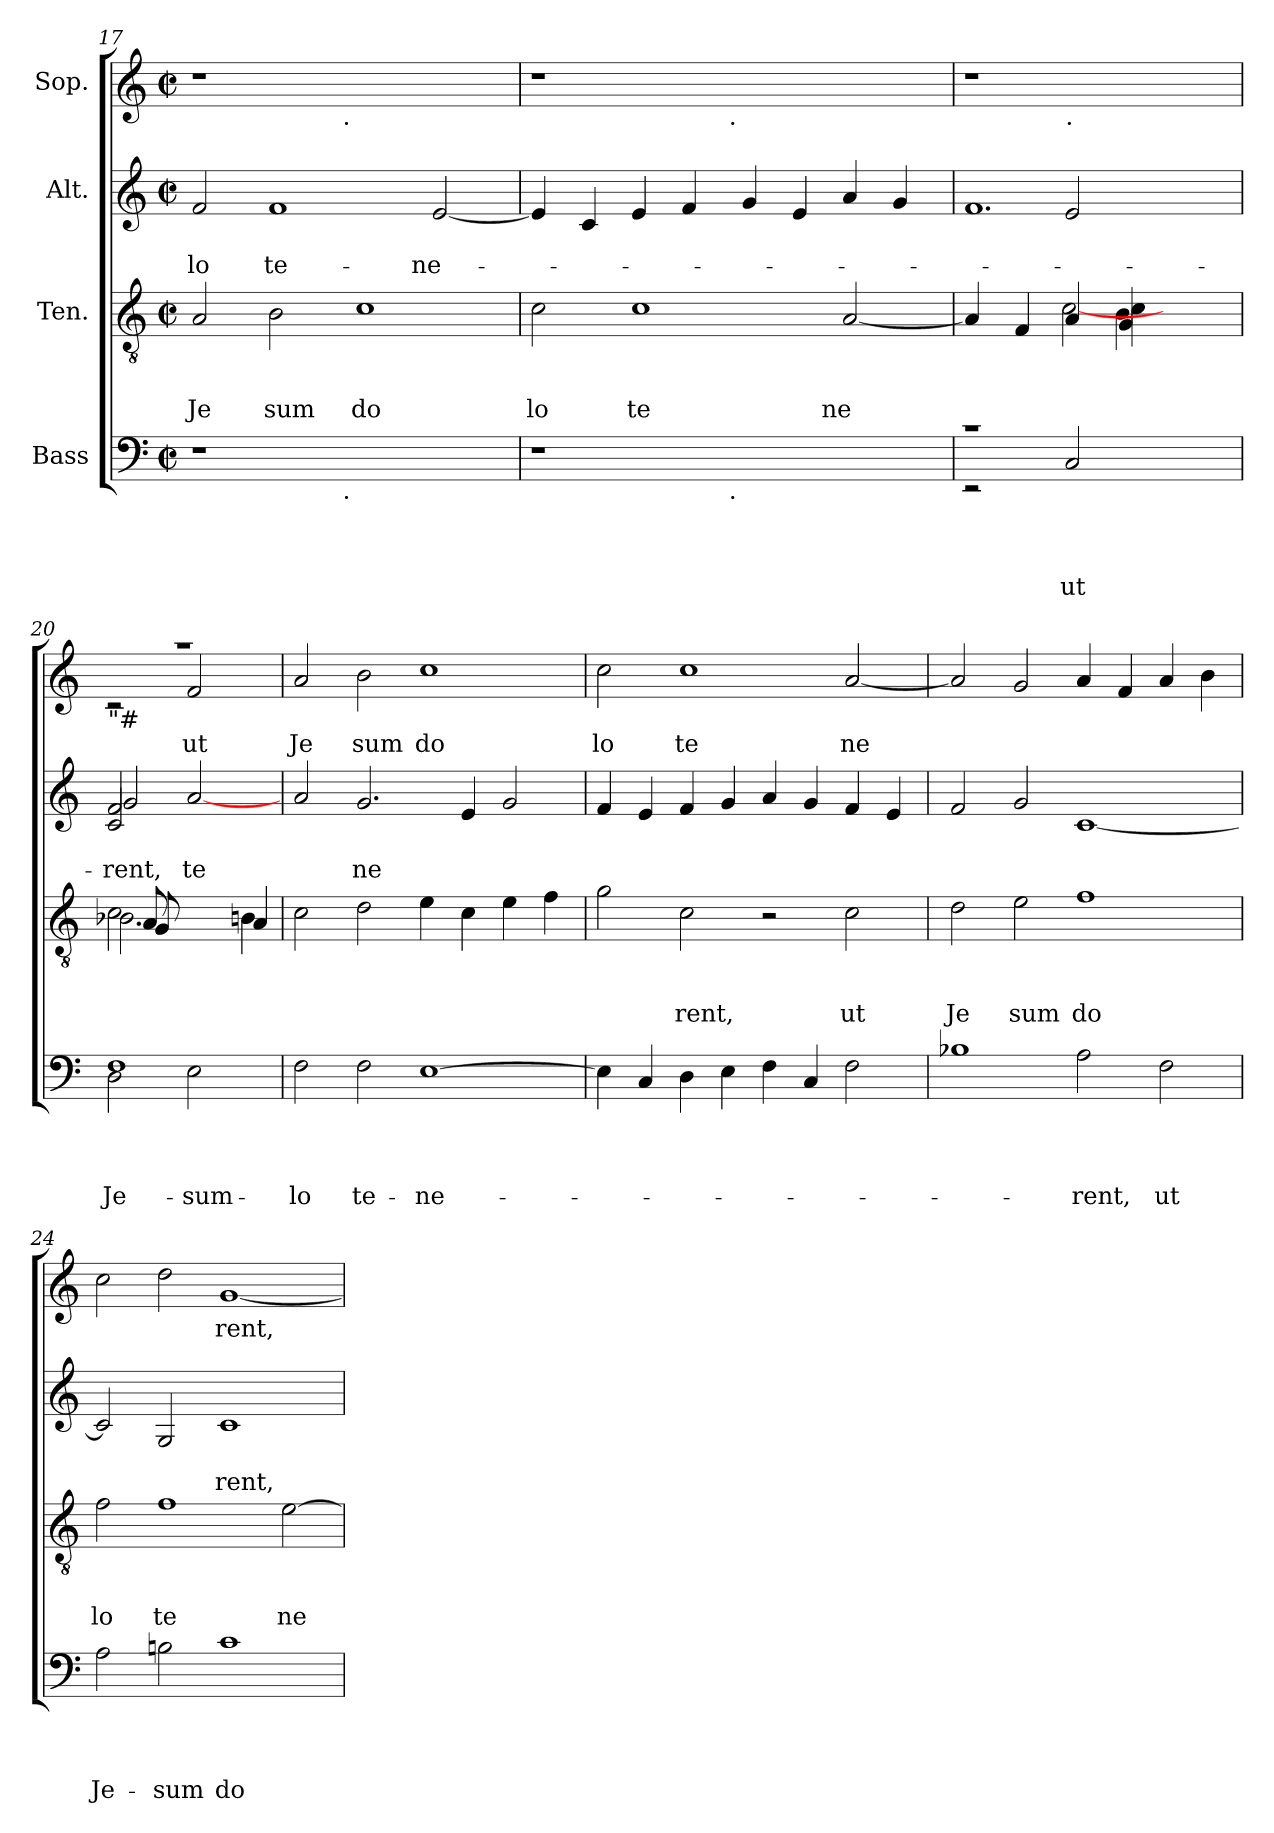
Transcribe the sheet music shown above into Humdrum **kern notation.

**kern	**text	**text	**text	**text	**kern	**text	**text	**text	**kern	**text	**text	**kern	**text
*part4	*part4	*part4	*part4	*part4	*part3	*part3	*part3	*part3	*part2	*part2	*part2	*part1	*part1
*staff4	*staff4	*staff4	*staff4	*staff4	*staff3	*staff3	*staff3	*staff3	*staff2	*staff2	*staff2	*staff1	*staff1
*I"Bass	*	*	*	*	*I"Ten.	*	*	*	*I"Alt.	*	*	*I"Sop.	*
*clefF4	*	*	*	*	*clefGv2	*	*	*	*clefG2	*	*	*clefG2	*
*k[]	*	*	*	*	*k[]	*	*	*	*k[]	*	*	*k[]	*
*C:	*	*	*	*	*C:	*	*	*	*C:	*	*	*C:	*
*M2/2	*	*	*	*	*M2/2	*	*	*	*M2/2	*	*	*M2/2	*
*met(c|)	*	*	*	*	*met(c|)	*	*	*	*met(c|)	*	*	*met(c|)	*
=17	=17	=17	=17	=17	=17	=17	=17	=17	=17	=17	=17	=17	=17
!	!	!	!	!	!	!	!	!LO:LY:b	!	!	!LO:LY:b	!	!
*^	*	*	*	*	*	*	*	*	*	*	*	*^	*
1r	2ryy	.	.	.	.	2A/	.	.	Je	2f/	.	-lo	1r	2ryy	.
!	!	!	!	!	!	!	!	!	!LO:LY:b	!	!	!LO:LY:b	!	!	!
.	4...ryy	.	.	.	.	2B\	.	.	sum	1f	.	te-	.	4...ryy	.
!	!	!	!	!	!	!	!	!	!	!	!	!	!	!LO:TX:b:t=.	!
!	!LO:TX:b:t=.	!	!	!	!	!	!	!	!	!	!	!	!	!	!
.	1ryy	.	.	.	.	.	.	.	.	.	.	.	.	1ryy	.
!	!	!	!	!	!	!	!	!	!LO:LY:b	!	!	!	!	!	!
1ryy	.	.	.	.	.	1c	.	.	do	.	.	.	1ryy	.	.
!	!	!	!	!	!	!	!	!	!	!	!	!LO:LY:b	!	!	!
.	.	.	.	.	.	.	.	.	.	[<2e/	.	-ne-	.	.	.
.	32ryy	.	.	.	.	.	.	.	.	.	.	.	.	32ryy	.
=18	=18	=18	=18	=18	=18	=18	=18	=18	=18	=18	=18	=18	=18	=18	=18
!	!	!	!	!	!	!	!	!	!LO:LY:b	!	!	!	!	!	!
1r	2ryy	.	.	.	.	2c\	.	.	lo	4e/]	.	.	1r	2ryy	.
.	.	.	.	.	.	.	.	.	.	4c/	.	.	.	.	.
!	!	!	!	!	!	!	!	!	!LO:LY:b	!	!	!	!	!	!
.	4...ryy	.	.	.	.	1c	.	.	te	4e/	.	.	.	4...ryy	.
.	.	.	.	.	.	.	.	.	.	4f/	.	.	.	.	.
!	!	!	!	!	!	!	!	!	!	!	!	!	!	!LO:TX:b:t=.	!
!	!LO:TX:b:t=.	!	!	!	!	!	!	!	!	!	!	!	!	!	!
.	1ryy	.	.	.	.	.	.	.	.	.	.	.	.	1ryy	.
1ryy	.	.	.	.	.	.	.	.	.	4g/	.	.	1ryy	.	.
.	.	.	.	.	.	.	.	.	.	4e/	.	.	.	.	.
!	!	!	!	!	!	!	!	!	!LO:LY:b	!	!	!	!	!	!
.	.	.	.	.	.	[<2A/	.	.	ne	4a/	.	.	.	.	.
.	.	.	.	.	.	.	.	.	.	4g/	.	.	.	.	.
.	32ryy	.	.	.	.	.	.	.	.	.	.	.	.	32ryy	.
=19	=19	=19	=19	=19	=19	=19	=19	=19	=19	=19	=19	=19	=19	=19	=19
*	*	*	*	*	*	*^	*	*	*	*^	*	*	*	*	*
*	*	*	*	*	*	*	*^	*	*	*	*	*	*	*	*	*	*
*	*	*	*	*	*	*	*	*^	*	*	*	*	*	*	*	*	*	*
1rc	2rEE	.	.	.	.	4A/]	2.ryy	2.ryy	2ryy	.	.	.	1.f	2ryy	.	.	1r	2ryy	.
.	.	.	.	.	.	4F/	.	.	.	.	.	.	.	.	.	.	.	.	.
!	!	!	!	!	!	!	!	!	!	!	!	!	!	!	!	!	!	!LO:TX:b:t=.	!
!	!	!	!	!	!LO:LY:b	!	!	!	!	!	!	!	!	!	!	!	!	!	!
.	2C/	.	.	.	ut	4A/	.	.	[<2c\	.	.	.	.	2e/	.	.	.	1ryy	.
.	.	.	.	.	.	4B\	4c\	4G/	.	.	.	.	.	.	.	.	.	.	.
2ryy	2ryy	.	.	.	.	2ryy	2ryy	2ryy	2ryy	.	.	.	.	2ryy	.	.	2ryy	.	.
!!LO:LB:g=z	!!
=20	=20	=20	=20	=20	=20	=20	=20	=20	=20	=20	=20	=20	=20	=20	=20	=20	=20	=20	=20
!	!	!	!	!	!	!	!	!	!	!	!	!	!	!	!	!	!LO:TX:b:t="#	!	!
!	!	!	!	!	!LO:LY:b	!	!	!	!	!	!	!	!	!	!	!	!	!	!
!	!	!	!	!	!LO:LY:b	!	!	!	!	!	!	!	!	!	!	!LO:LY:b	!	!	!
*	*	*	*	*	*	*	*	*	*	*	*	*	*	*^	*	*	*	*	*
1F	2D\	.	.	.	-Je-	2c\	2.B-X\	8A/	8G/	.	.	.	2f/	2g/	2c/	.	-rent,	1raa	2rc	.
.	.	.	.	.	.	.	.	2..ryy	2ryy	.	.	.	.	.	.	.	.	.	.	.
!	!	!	!	!	!LO:LY:b	!	!	!	!	!	!	!	!	!	!	!	!LO:LY:b	!	!	!LO:LY:b
.	2E\	.	.	.	-sum	2ryy	.	.	.	.	.	.	2ryy	2ryy	[<2a/	.	te	.	2f/	ut
.	.	.	.	.	.	.	.	.	8ryy	.	.	.	.	.	.	.	.	.	.	.
.	.	.	.	.	.	.	4Bn\	.	4A/	.	.	.	.	.	.	.	.	.	.	.
*	*	*	*	*	*	*	*	*	*	*	*	*	*v	*v	*v	*	*	*	*	*
*v	*v	*	*	*	*	*	*	*	*	*	*	*	*	*	*	*v	*v	*
=21	=21	=21	=21	=21	=21	=21	=21	=21	=21	=21	=21	=21	=21	=21	=21	=21
!	!	!	!	!LO:LY:b	!	!	!	!	!	!	!	!	!	!	!	!LO:LY:b
*	*	*	*	*	*v	*v	*v	*v	*	*	*	*	*	*	*	*
2F\	.	.	.	lo	2c\	.	.	.	2a/	.	.	2a/	Je
!	!	!	!	!LO:LY:b	!	!	!	!	!	!	!LO:LY:b	!	!LO:LY:b
2F\	.	.	.	te-	2d\	.	.	.	2.g/	.	ne	2b\	sum
!	!	!	!	!LO:LY:b	!	!	!	!	!	!	!	!	!LO:LY:b
[>1E	.	.	.	-ne-	4e\	.	.	.	.	.	.	1cc	do
.	.	.	.	.	4c\	.	.	.	4e/	.	.	.	.
.	.	.	.	.	4e\	.	.	.	2g/	.	.	.	.
.	.	.	.	.	4f\	.	.	.	.	.	.	.	.
=22	=22	=22	=22	=22	=22	=22	=22	=22	=22	=22	=22	=22	=22
!	!	!	!	!	!	!	!	!	!	!	!	!	!LO:LY:b
4E\]	.	.	.	.	2g\	.	.	.	4f/	.	.	2cc\	lo
4C/	.	.	.	.	.	.	.	.	4e/	.	.	.	.
!	!	!	!	!	!	!	!	!LO:LY:b	!	!	!	!	!LO:LY:b
4D\	.	.	.	.	2c\	.	.	rent,	4f/	.	.	1cc	te
4E\	.	.	.	.	.	.	.	.	4g/	.	.	.	.
4F\	.	.	.	.	2r	.	.	.	4a/	.	.	.	.
4C/	.	.	.	.	.	.	.	.	4g/	.	.	.	.
!	!	!	!	!	!	!	!	!LO:LY:b	!	!	!	!	!LO:LY:b
2F\	.	.	.	.	2c\	.	.	ut	4f/	.	.	[<2a/	ne
.	.	.	.	.	.	.	.	.	4e/	.	.	.	.
=23	=23	=23	=23	=23	=23	=23	=23	=23	=23	=23	=23	=23	=23
!	!	!	!	!	!	!	!	!LO:LY:b	!	!	!	!	!
1B-X	.	.	.	.	2d\	.	.	Je	2f/	.	.	2a/]	.
!	!	!	!	!	!	!	!	!LO:LY:b	!	!	!	!	!
.	.	.	.	.	2e\	.	.	sum	2g/	.	.	2g/	.
!	!	!	!	!LO:LY:b	!	!	!	!LO:LY:b	!	!	!	!	!
2A\	.	.	.	-rent,	1f	.	.	do	[<1c	.	.	4a/	.
.	.	.	.	.	.	.	.	.	.	.	.	4f/	.
!	!	!	!	!LO:LY:b	!	!	!	!	!	!	!	!	!
2F\	.	.	.	ut	.	.	.	.	.	.	.	4a/	.
.	.	.	.	.	.	.	.	.	.	.	.	4b\	.
=24	=24	=24	=24	=24	=24	=24	=24	=24	=24	=24	=24	=24	=24
!	!	!	!	!LO:LY:b	!	!	!	!LO:LY:b	!	!	!	!	!
2A\	.	.	.	Je-	2f\	.	.	lo	2c/]	.	.	2cc\	.
!	!	!	!	!LO:LY:b	!	!	!	!LO:LY:b	!	!	!	!	!
2Bn\	.	.	.	-sum	1f	.	.	te	2G/	.	.	2dd\	.
!	!	!	!	!LO:LY:b	!	!	!	!	!	!	!LO:LY:b	!	!LO:LY:b
1c	.	.	.	do-	.	.	.	.	1c	.	rent,	[<1g	rent,
!	!	!	!	!	!	!	!	!LO:LY:b	!	!	!	!	!
.	.	.	.	.	[>2e\	.	.	ne	.	.	.	.	.
=	=	=	=	=	=	=	=	=	=	=	=	=	=
*-	*-	*-	*-	*-	*-	*-	*-	*-	*-	*-	*-	*-	*-
